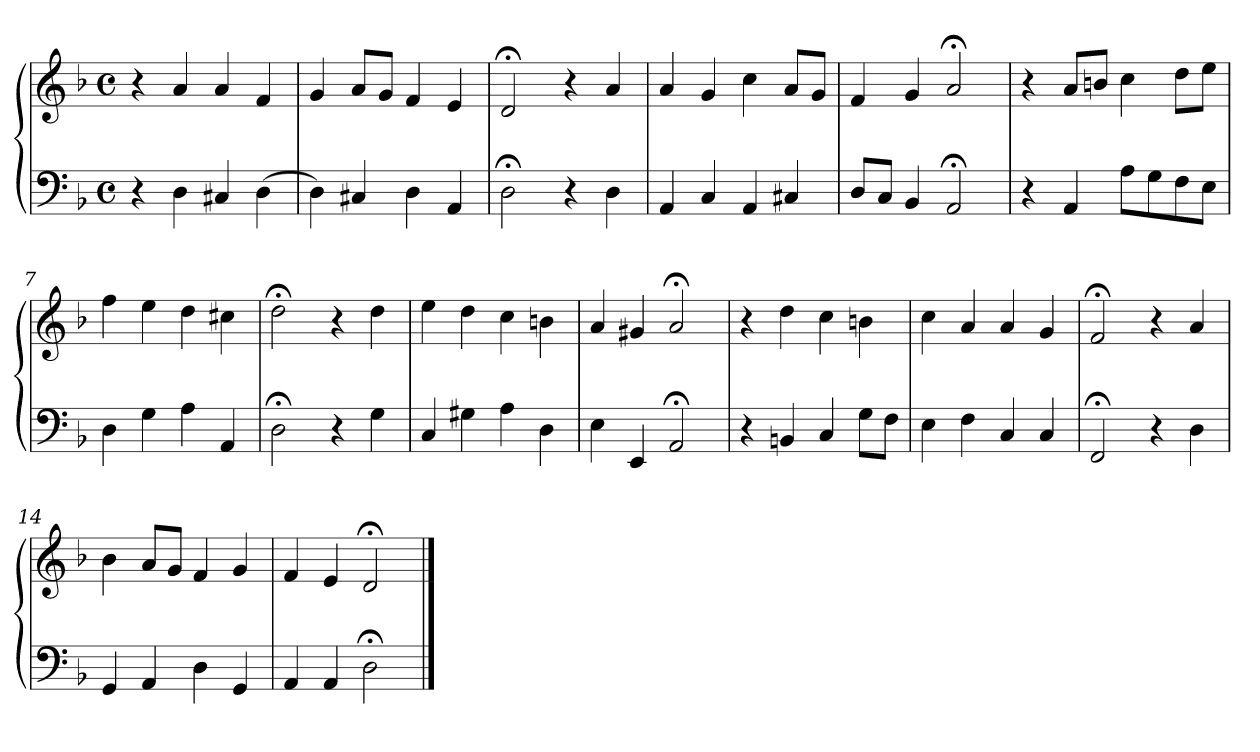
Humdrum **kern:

**kern	**kern
*part1	*part1
*staff2	*staff1
*clefF4	*clefG2
*k[b-]	*k[b-]
*M4/4	*M4/4
*met(c)	*met(c)
=1	=1
4r	4r
4D	4a
4C#X	4a
(4D	4f
=2	=2
4D)	4g
4C#X	8aL
.	8gJ
4D	4f
4AA	4e
=3	=3
2D;<	2d;<
4r	4r
4D	4a
=4	=4
4AA	4a
4C	4g
4AA	4cc
4C#X	8aL
.	8gJ
=5	=5
8DL	4f
8CJ	.
4BB-	4g
2AA;<	2a;<
=6	=6
4r	4r
4AA	8aL
.	8bnJ
8AL	4cc
8G	.
8F	8ddL
8EJ	8eeJ
!!LO:LB:g=z
=7	=7
4D	4ff
4G	4ee
4A	4dd
4AA	4cc#X
=8	=8
2D;<	2dd;<
4r	4r
4G	4dd
=9	=9
4C	4ee
4G#X	4dd
4A	4cc
4D	4bn
=10	=10
4E	4a
4EE	4g#X
2AA;<	2a;<
=11	=11
4r	4r
4BBn	4dd
4C	4cc
8GL	4bn
8FJ	.
=12	=12
4E	4cc
4F	4a
4C	4a
4C	4g
=13	=13
2FF;<	2f;<
4r	4r
4D	4a
=14	=14
4GG	4b-
4AA	8aL
.	8gJ
4D	4f
4GG	4g
!!LO:LB:g=z
=15	=15
4AA	4f
4AA	4e
2D;<	2d;<
==	==
*-	*-
